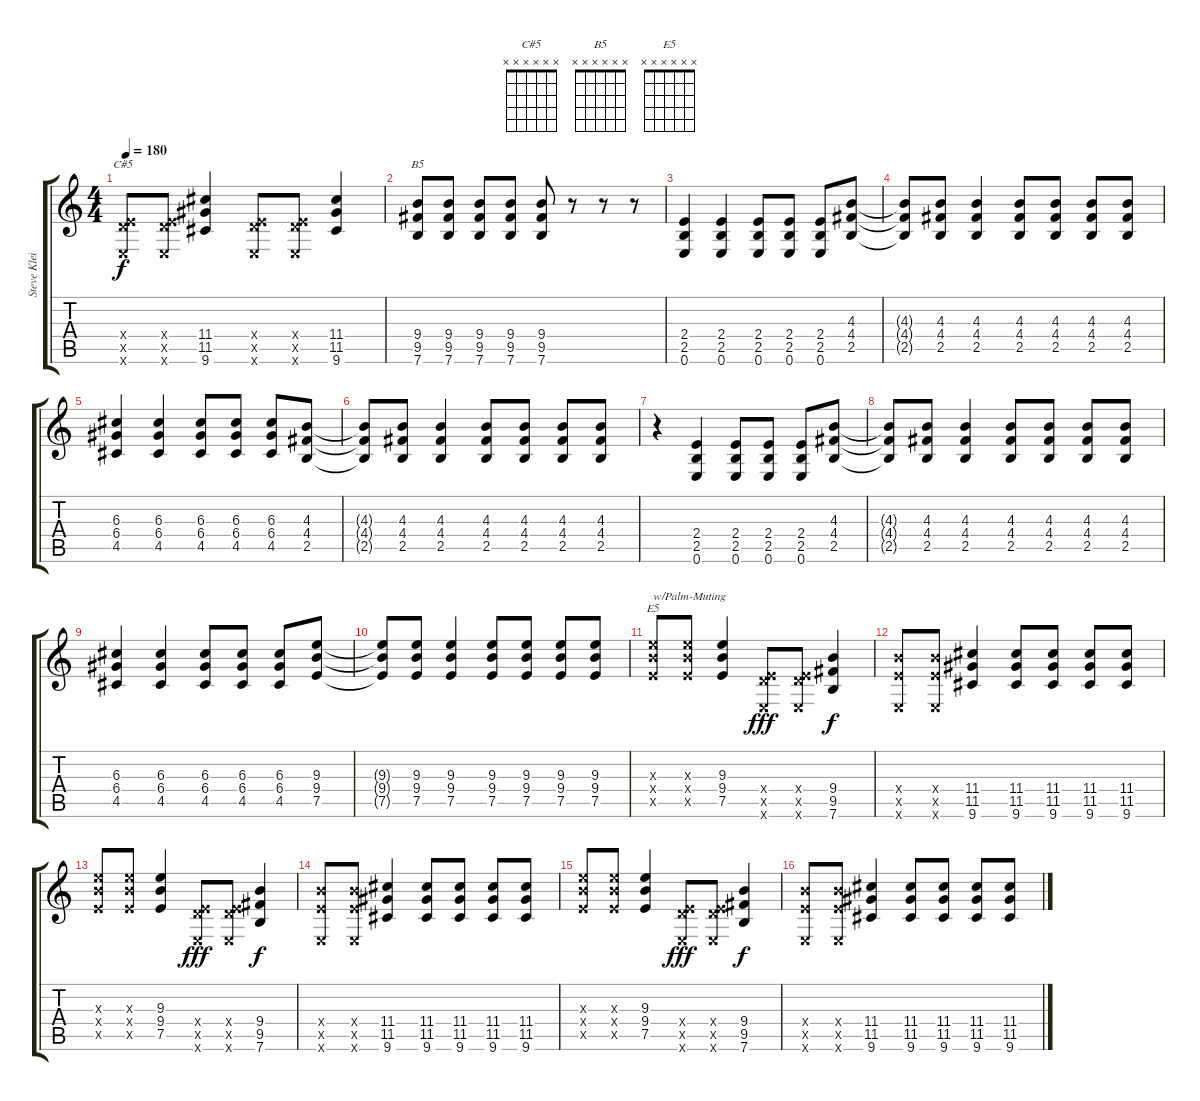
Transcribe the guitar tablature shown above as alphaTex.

\track ("Steve Klein - Guitar" "Steve Klei") {instrument overdrivenguitar}
\staff {score tabs}
\tuning (E4 B3 G3 D3 A2 E2) {hide}
\chord ("C#5" x x x x x x) {firstfret 0}
\chord ("B5" x x x x x x) {firstfret 0}
\chord ("E5" x x x x x x) {firstfret 0}
\ts (4 4)
\tempo 180
\clef g2
\ks c
(0.4{x} 7.5{x} 0.6{x}).8{ch "C#5" dy f} (0.4{x} 7.5{x} 0.6{x}).8 (11.4 11.5 9.6).4 (0.4{x} 7.5{x} 0.6{x}).8 (0.4{x} 7.5{x} 0.6{x}).8 (11.4 11.5 9.6).4 |
(9.4 9.5 7.6).8{ch "B5"} (9.4 9.5 7.6).8 (9.4 9.5 7.6).8 (9.4 9.5 7.6).8 (9.4 9.5 7.6).8 r.8 r.8 r.8 |
(2.4 2.5 0.6).4 (2.4 2.5 0.6).4 (2.4 2.5 0.6).8 (2.4 2.5 0.6).8 (2.4 2.5 0.6).8 (4.3 4.4 2.5).8 |
(4.3{t} 4.4{t} 2.5{t}).8 (4.3 4.4 2.5).8 (4.3 4.4 2.5).4 (4.3 4.4 2.5).8 (4.3 4.4 2.5).8 (4.3 4.4 2.5).8 (4.3 4.4 2.5).8 |
(6.3 6.4 4.5).4 (6.3 6.4 4.5).4 (6.3 6.4 4.5).8 (6.3 6.4 4.5).8 (6.3 6.4 4.5).8 (4.3 4.4 2.5).8 |
(4.3{t} 4.4{t} 2.5{t}).8 (4.3 4.4 2.5).8 (4.3 4.4 2.5).4 (4.3 4.4 2.5).8 (4.3 4.4 2.5).8 (4.3 4.4 2.5).8 (4.3 4.4 2.5).8 |
r.4 (2.4 2.5 0.6).4 (2.4 2.5 0.6).8 (2.4 2.5 0.6).8 (2.4 2.5 0.6).8 (4.3 4.4 2.5).8 |
(4.3{t} 4.4{t} 2.5{t}).8 (4.3 4.4 2.5).8 (4.3 4.4 2.5).4 (4.3 4.4 2.5).8 (4.3 4.4 2.5).8 (4.3 4.4 2.5).8 (4.3 4.4 2.5).8 |
(6.3 6.4 4.5).4 (6.3 6.4 4.5).4 (6.3 6.4 4.5).8 (6.3 6.4 4.5).8 (6.3 6.4 4.5).8 (9.3 9.4 7.5).8 |
(9.3{t} 9.4{t} 7.5{t}).8 (9.3 9.4 7.5).8 (9.3 9.4 7.5).4 (9.3 9.4 7.5).8 (9.3 9.4 7.5).8 (9.3 9.4 7.5).8 (9.3 9.4 7.5).8 |
(9.3{x} 9.4{x} 7.5{x}).8{ch "E5" txt "w/Palm-Muting"} (9.3{x} 9.4{x} 7.5{x}).8 (9.3 9.4 7.5).4 (0.4{x} 7.5{x} 0.6{x}).8{dy fff} (0.4{x} 7.5{x} 0.6{x}).8 (9.4 9.5 7.6).4{dy f} |
(9.4{x} 7.5{x} 0.6{x}).8 (9.4{x} 7.5{x} 0.6{x}).8 (11.4 11.5 9.6).4 (11.4 11.5 9.6).8 (11.4 11.5 9.6).8 (11.4 11.5 9.6).8 (11.4 11.5 9.6).8 |
(9.3{x} 9.4{x} 7.5{x}).8 (9.3{x} 9.4{x} 7.5{x}).8 (9.3 9.4 7.5).4 (0.4{x} 7.5{x} 0.6{x}).8{dy fff} (0.4{x} 7.5{x} 0.6{x}).8 (9.4 9.5 7.6).4{dy f} |
(9.4{x} 7.5{x} 0.6{x}).8 (9.4{x} 7.5{x} 0.6{x}).8 (11.4 11.5 9.6).4 (11.4 11.5 9.6).8 (11.4 11.5 9.6).8 (11.4 11.5 9.6).8 (11.4 11.5 9.6).8 |
(9.3{x} 9.4{x} 7.5{x}).8 (9.3{x} 9.4{x} 7.5{x}).8 (9.3 9.4 7.5).4 (0.4{x} 7.5{x} 0.6{x}).8{dy fff} (0.4{x} 7.5{x} 0.6{x}).8 (9.4 9.5 7.6).4{dy f} |
(9.4{x} 7.5{x} 0.6{x}).8 (9.4{x} 7.5{x} 0.6{x}).8 (11.4 11.5 9.6).4 (11.4 11.5 9.6).8 (11.4 11.5 9.6).8 (11.4 11.5 9.6).8 (11.4 11.5 9.6).8
